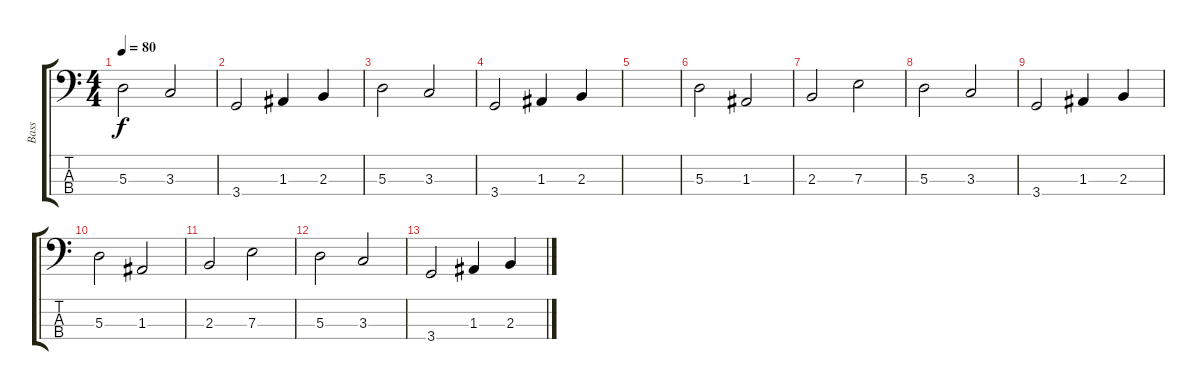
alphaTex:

\track ("Bass" "Bass") {instrument electricbassfinger}
\staff {score tabs}
\tuning (G2 D2 A1 E1) {hide}
\ts (4 4)
\tempo 80
\clef f4
\ks c
5.3.2{dy f} 3.3.2 |
3.4.2 1.3.4 2.3.4 |
5.3.2 3.3.2 |
3.4.2 1.3.4 2.3.4 |
|
5.3.2{volume 7} 1.3.2 |
2.3.2 7.3.2 |
5.3.2 3.3.2 |
3.4.2 1.3.4 2.3.4 |
5.3.2{volume 0} 1.3.2 |
2.3.2 7.3.2 |
5.3.2 3.3.2 |
3.4.2 1.3.4 2.3.4
